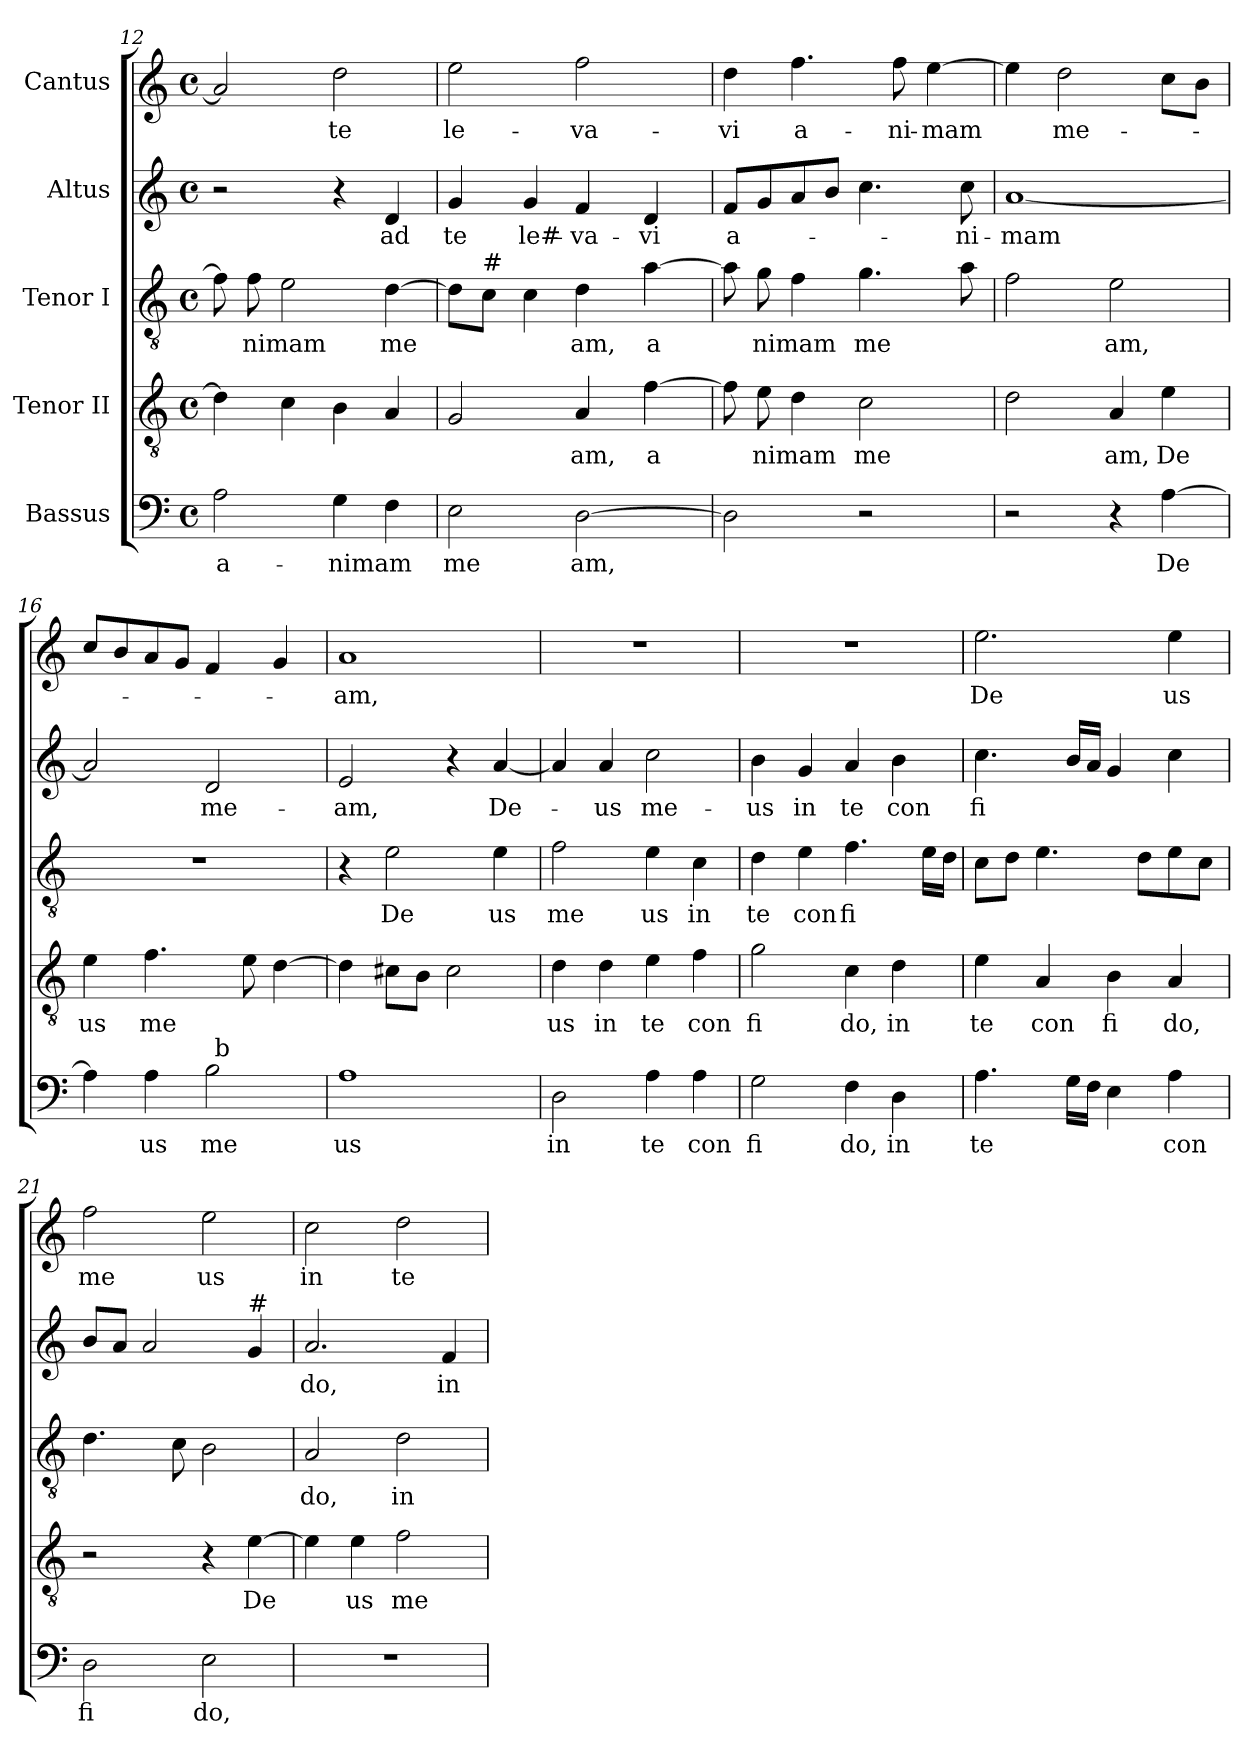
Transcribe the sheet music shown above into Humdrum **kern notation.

**kern	**text	**kern	**text	**kern	**text	**kern	**text	**kern	**text
*part5	*part5	*part4	*part4	*part3	*part3	*part2	*part2	*part1	*part1
*staff5	*staff5	*staff4	*staff4	*staff3	*staff3	*staff2	*staff2	*staff1	*staff1
*I"Bassus	*	*I"Tenor II	*	*I"Tenor I	*	*I"Altus	*	*I"Cantus	*
*clefF4	*	*clefGv2	*	*clefGv2	*	*clefG2	*	*clefG2	*
*M4/4	*	*M4/4	*	*M4/4	*	*M4/4	*	*M4/4	*
*met(c)	*	*met(c)	*	*met(c)	*	*met(c)	*	*met(c)	*
=12	=12	=12	=12	=12	=12	=12	=12	=12	=12
!	!LO:LY:b:cj	!	!	!	!	!	!	!	!
2A\	a-	4d\]	.	8f\]	.	2r	.	2a/]	.
!	!	!	!	!	!LO:LY:b	!	!	!	!
.	.	.	.	8f\	nimam	.	.	.	.
.	.	4c\	.	2e\	.	.	.	.	.
!	!LO:LY:b	!	!	!	!	!	!	!	!LO:LY:b:cj
4G\	-nimam	4B\	.	.	.	4r	.	2dd\	te
!	!	!	!	!	!LO:LY:b	!	!LO:LY:b:cj	!	!
4F\	.	4A/	.	[>4d\	me	4d/	ad	.	.
!!LO:LB:g=z
=13	=13	=13	=13	=13	=13	=13	=13	=13	=13
!	!LO:LY:b:cj	!	!	!	!	!	!LO:LY:b:cj	!	!LO:LY:b:cj
*	*	*^	*	*	*	*	*	*	*
2E\	me	2G/	8ryy	.	8d\L]	.	4g/	te	2ee\	le-
!	!	!	!	!	!LO:TX:a:t=#	!	!	!	!	!
.	.	.	64ryy	.	8c\J	.	.	.	.	.
.	.	.	2ryy	.	.	.	.	.	.	.
!	!	!	!	!	!	!	!	!LO:LY:b:cj	!	!
.	.	.	.	.	4c\	.	4g/	le#-	.	.
!	!LO:LY:b	!	!	!LO:LY:b:cj	!	!LO:LY:b:cj	!	!LO:LY:b:cj	!	!LO:LY:b:cj
[>2D\	am,	4A/	.	am,	4d\	am,	4f/	-va-	2ff\	-va-
.	.	.	4ryy	.	.	.	.	.	.	.
!	!	!	!	!LO:LY:b:cj	!	!LO:LY:b:cj	!	!LO:LY:b:cj	!	!
.	.	[>4f\	.	a	[>4a\	a	4d/	-vi	.	.
.	.	.	16..ryy	.	.	.	.	.	.	.
=14	=14	=14	=14	=14	=14	=14	=14	=14	=14	=14
!	!	!	!	!	!	!	!	!LO:LY:b:cj	!	!LO:LY:b:cj
*	*	*v	*v	*	*	*	*	*	*	*
2D\]	.	8f\]	.	8a\]	.	8f/L	a-	4dd\	-vi
!	!	!	!LO:LY:b	!	!LO:LY:b	!	!	!	!
.	.	8e\	nimam	8g\	nimam	8g/	.	.	.
!	!	!	!	!	!	!	!	!	!LO:LY:b:cj
.	.	4d\	.	4f\	.	8a/	.	4.ff\	a-
.	.	.	.	.	.	8b/J	.	.	.
!	!	!	!LO:LY:b	!	!LO:LY:b	!	!	!	!
2r	.	2c\	me	4.g\	me	4.cc\	.	.	.
!	!	!	!	!	!	!	!	!	!LO:LY:b:cj
.	.	.	.	.	.	.	.	8ff\	-ni-
!	!	!	!	!	!	!	!	!	!LO:LY:b
.	.	.	.	.	.	.	.	[>4ee\	-mam
!	!	!	!	!	!	!	!LO:LY:b:cj	!	!
.	.	.	.	8a\	.	8cc\	-ni-	.	.
=15	=15	=15	=15	=15	=15	=15	=15	=15	=15
!	!	!	!	!	!	!	!LO:LY:b	!	!
2r	.	2d\	.	2f\	.	[<1a	-mam	4ee\]	.
!	!	!	!	!	!	!	!	!	!LO:LY:b
.	.	.	.	.	.	.	.	2dd\	me-
!	!	!	!LO:LY:b:cj	!	!LO:LY:b:cj	!	!	!	!
4r	.	4A/	am,	2e\	am,	.	.	.	.
!	!LO:LY:b	!	!LO:LY:b:cj	!	!	!	!	!	!
[>4A\	De	4e\	De	.	.	.	.	8cc\L	.
.	.	.	.	.	.	.	.	8b\J	.
=16	=16	=16	=16	=16	=16	=16	=16	=16	=16
!	!	!	!LO:LY:b:cj	!	!	!	!	!	!
*^	*	*	*	*	*	*	*	*	*
4A\]	2ryy	.	4e\	us	1r	.	2a/]	.	8cc/L	.
.	.	.	.	.	.	.	.	.	8b/	.
!	!	!LO:LY:b:cj	!	!LO:LY:b	!	!	!	!	!	!
4A\	.	us	4.f\	me	.	.	.	.	8a/	.
.	.	.	.	.	.	.	.	.	8g/J	.
!	!	!LO:LY:b:cj	!	!	!	!	!	!LO:LY:b:cj	!	!
2B\	64ryy	me	.	.	.	.	2d/	me-	4f/	.
!	!LO:TX:a:t=b	!	!	!	!	!	!	!	!	!
.	4ryy	.	.	.	.	.	.	.	.	.
.	.	.	8e\	.	.	.	.	.	.	.
.	.	.	[>4d\	.	.	.	.	.	4g/	.
.	8...ryy	.	.	.	.	.	.	.	.	.
=17	=17	=17	=17	=17	=17	=17	=17	=17	=17	=17
!	!	!LO:LY:b:cj	!	!	!	!	!	!LO:LY:b:cj	!	!LO:LY:b:cj
*v	*v	*	*	*	*	*	*	*	*	*
1A	us	4d\]	.	4r	.	2e/	-am,	1a	-am,
!	!	!	!	!	!LO:LY:b:cj	!	!	!	!
.	.	8c#X\L	.	2e\	De	.	.	.	.
.	.	8B\J	.	.	.	.	.	.	.
.	.	2c#\	.	.	.	4r	.	.	.
!	!	!	!	!	!LO:LY:b:cj	!	!LO:LY:b	!	!
.	.	.	.	4e\	us	[<4a/	De-	.	.
=18	=18	=18	=18	=18	=18	=18	=18	=18	=18
!	!LO:LY:b:cj	!	!LO:LY:b:cj	!	!LO:LY:b:cj	!	!	!	!
2D\	in	4d\	us	2f\	me	4a/]	.	1r	.
!	!	!	!LO:LY:b:cj	!	!	!	!LO:LY:b:cj	!	!
.	.	4d\	in	.	.	4a/	-us	.	.
!	!LO:LY:b:cj	!	!LO:LY:b:cj	!	!LO:LY:b:cj	!	!LO:LY:b:cj	!	!
4A\	te	4e\	te	4e\	us	2cc\	me-	.	.
!	!LO:LY:b:cj	!	!LO:LY:b:cj	!	!LO:LY:b:cj	!	!	!	!
4A\	con	4f\	con	4c\	in	.	.	.	.
!!LO:PB:g=z
=19	=19	=19	=19	=19	=19	=19	=19	=19	=19
!	!LO:LY:b:cj	!	!LO:LY:b:cj	!	!LO:LY:b:cj	!	!LO:LY:b:cj	!	!
2G\	fi	2g\	fi	4d\	te	4b\	-us	1r	.
!	!	!	!	!	!LO:LY:b:cj	!	!LO:LY:b:cj	!	!
.	.	.	.	4e\	con	4g/	in	.	.
!	!LO:LY:b:cj	!	!LO:LY:b:cj	!	!LO:LY:b:cj	!	!LO:LY:b:cj	!	!
4F\	do,	4c\	do,	4.f\	fi	4a/	te	.	.
!	!LO:LY:b:cj	!	!LO:LY:b:cj	!	!	!	!LO:LY:b:cj	!	!
4D\	in	4d\	in	.	.	4b\	con	.	.
.	.	.	.	16e\L	.	.	.	.	.
.	.	.	.	16d\J	.	.	.	.	.
=20	=20	=20	=20	=20	=20	=20	=20	=20	=20
!	!LO:LY:b:cj	!	!LO:LY:b:cj	!	!	!	!LO:LY:b:cj	!	!LO:LY:b:cj
4.A\	te	4e\	te	8c\L	.	4.cc\	fi	2.ee\	De
.	.	.	.	8d\J	.	.	.	.	.
!	!	!	!LO:LY:b:cj	!	!	!	!	!	!
.	.	4A/	con	4.e\	.	.	.	.	.
16G\L	.	.	.	.	.	16b/L	.	.	.
16F\J	.	.	.	.	.	16a/J	.	.	.
!	!	!	!LO:LY:b:cj	!	!	!	!	!	!
4E\	.	4B\	fi	.	.	4g/	.	.	.
.	.	.	.	8d\L	.	.	.	.	.
!	!LO:LY:b:cj	!	!LO:LY:b:cj	!	!	!	!	!	!LO:LY:b:cj
4A\	con	4A/	do,	8e\	.	4cc\	.	4ee\	us
.	.	.	.	8c\J	.	.	.	.	.
=21	=21	=21	=21	=21	=21	=21	=21	=21	=21
!	!LO:LY:b:cj	!	!	!	!	!	!	!	!LO:LY:b:cj
2D\	fi	2r	.	4.d\	.	8b/L	.	2ff\	me
.	.	.	.	.	.	8a/J	.	.	.
.	.	.	.	.	.	2a/	.	.	.
.	.	.	.	8c\	.	.	.	.	.
!	!LO:LY:b:cj	!	!	!	!	!	!	!	!LO:LY:b:cj
2E\	do,	4r	.	2B\	.	.	.	2ee\	us
!	!	!	!	!	!	!LO:TX:a:t=#	!	!	!
!	!	!	!LO:LY:b	!	!	!	!	!	!
.	.	[>4e\	De	.	.	4g/	.	.	.
=22	=22	=22	=22	=22	=22	=22	=22	=22	=22
!	!	!	!	!	!LO:LY:b:cj	!	!LO:LY:b:cj	!	!LO:LY:b:cj
1r	.	4e\]	.	2A/	do,	2.a/	do,	2cc\	in
!	!	!	!LO:LY:b:cj	!	!	!	!	!	!
.	.	4e\	us	.	.	.	.	.	.
!	!	!	!LO:LY:b:cj	!	!LO:LY:b:cj	!	!	!	!LO:LY:b:cj
.	.	2f\	me	2d\	in	.	.	2dd\	te
!	!	!	!	!	!	!	!LO:LY:b:cj	!	!
.	.	.	.	.	.	4f/	in	.	.
=	=	=	=	=	=	=	=	=	=
*-	*-	*-	*-	*-	*-	*-	*-	*-	*-
